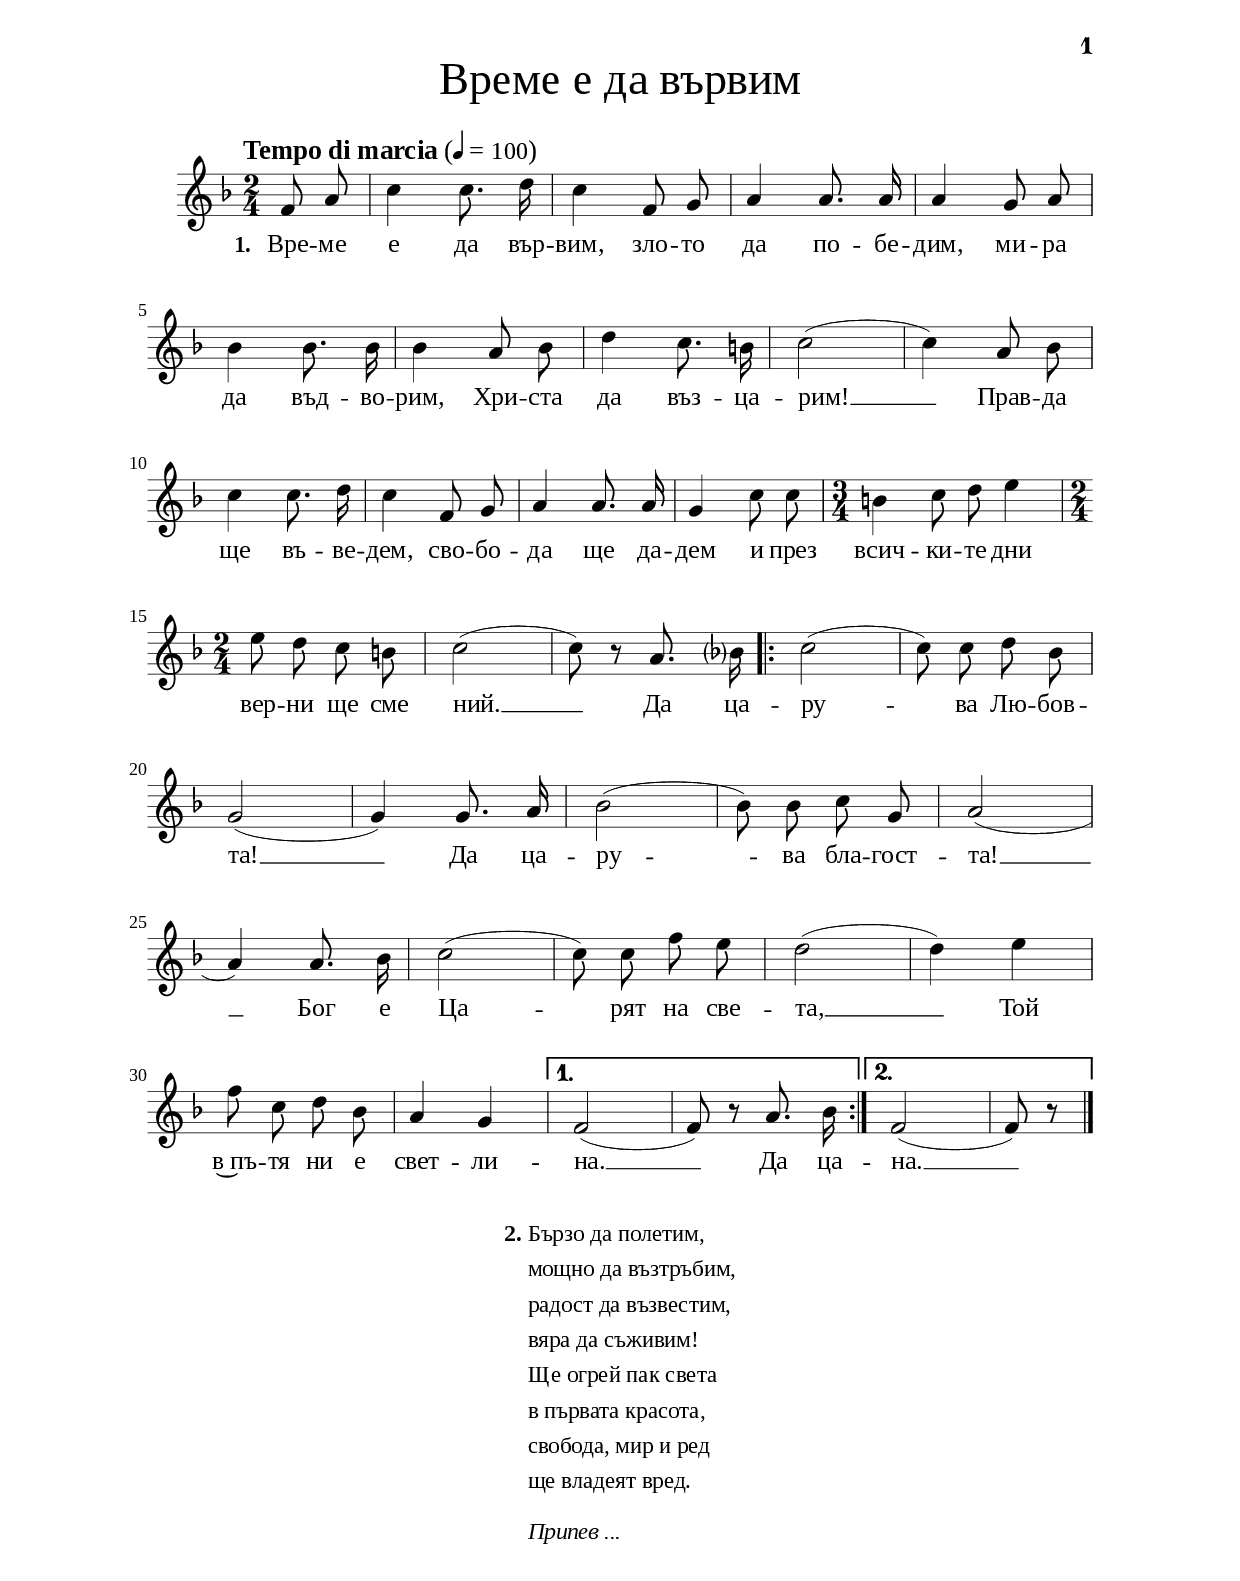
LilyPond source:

\version "2.24.4"

% include paper part and global functions
\include "include/globals.ily"

\bookpart {
  \label #'ref042
  \tocItem \markup "Време е да вървим"
  \include "include/bookpart-paper.ily"
  \score {
    \include "include/score-layout.ily"

    \new Voice \absolute  {
      \clef treble
      \key f \major
      \time 2/4
      \tempoFunc "Tempo di marcia" 4 "100"
      \autoBeamOff
      \partial 4

      f'8 a'8 | c''4 c''8. d''16 |  c''4 f'8 g'8 | a'4 a'8. a'16 | a'4 g'8 a'8  \break

      bes'4 bes'8. bes'16 | bes'4 a'8 bes'8 | d''4 c''8. b'16 | c''2 (| c''4) a'8 bes'8 | \break

      c''4 c''8. d''16 | c''4 f'8 g'8 | a'4 a'8. a'16 | g'4 c''8 c''8 | \time 3/4 b'4 c''8 d''8 e''4| \break


      \time 2/4 e''8 d''8 c''8 b'8 | c''2 (| c''8) r8 a'8. bes'?16 | \repeat volta 2 {
        c''2 (| c''8) c''8 d''8 bes'8  |\break

        g'2 (| g'4 ) g'8. a'16| bes'2 ( |  bes'8 ) bes'8 c''8 g'8|   a'2 ( | \break

        a'4 ) a'8. bes'16| c''2 ( | c''8 ) c''8 f''8 e''8 | d''2 (|d''4 ) e''4 \break

        f''8 c''8 d''8 bes'8 | a'4 g'4 |
      } \alternative { { f'2 ( | f'8 ) r8 a'8. bes'16 | } { f'2 (| f' 8 ) r8 \bar "|." \break } }

    }

    \addlyrics {
      \set stanza = "1. " Вре -- ме е да вър -- вим, зло -- то да по -- бе -- дим, ми -- ра
      да въд -- во -- рим, Хри -- ста да въз -- ца -- рим! __   Прав -- да
      ще въ -- ве -- дем, сво -- бо -- да ще да -- дем и през всич -- ки -- те
      дни вер -- ни ще сме ний. __  Да ца -- ру -- ва Лю -- бов -- та! __
      Да ца -- ру -- ва бла -- гост -- та! __
      Бог е Ца -- рят на све -- та, __  Той в~пъ -- тя ни е свет -- ли  -- на. __ Да ца -- на. __
    }

    \header {
      title = \titleFunc #'ref_desc_1 "Време е да вървим" "Vreme e da vărvim"
    }

    \midi{}

  } % score
  \markup \vspace #1
  \markup \abs-fontsize #11 \override #`(baseline-skip . ,bgCoupletBaselineSkip) {

    \fill-line {
      \column {
        \line {
          \bold "2."
          \column {
            "Бързо да полетим,"
            "мощно да възтръбим,"
            "радост да възвестим,"
            "вяра да съживим! "
            "Ще огрей пак света "
            "в първата красота, "
            "свобода, мир и ред  "
            "ще владеят вред. "
          }
        }

        \vspace #1
        \line {
          \bold " "
          \column {
            \italic "  Припев ..."
          }
        }
      }
    }
  }
} % bookpart
